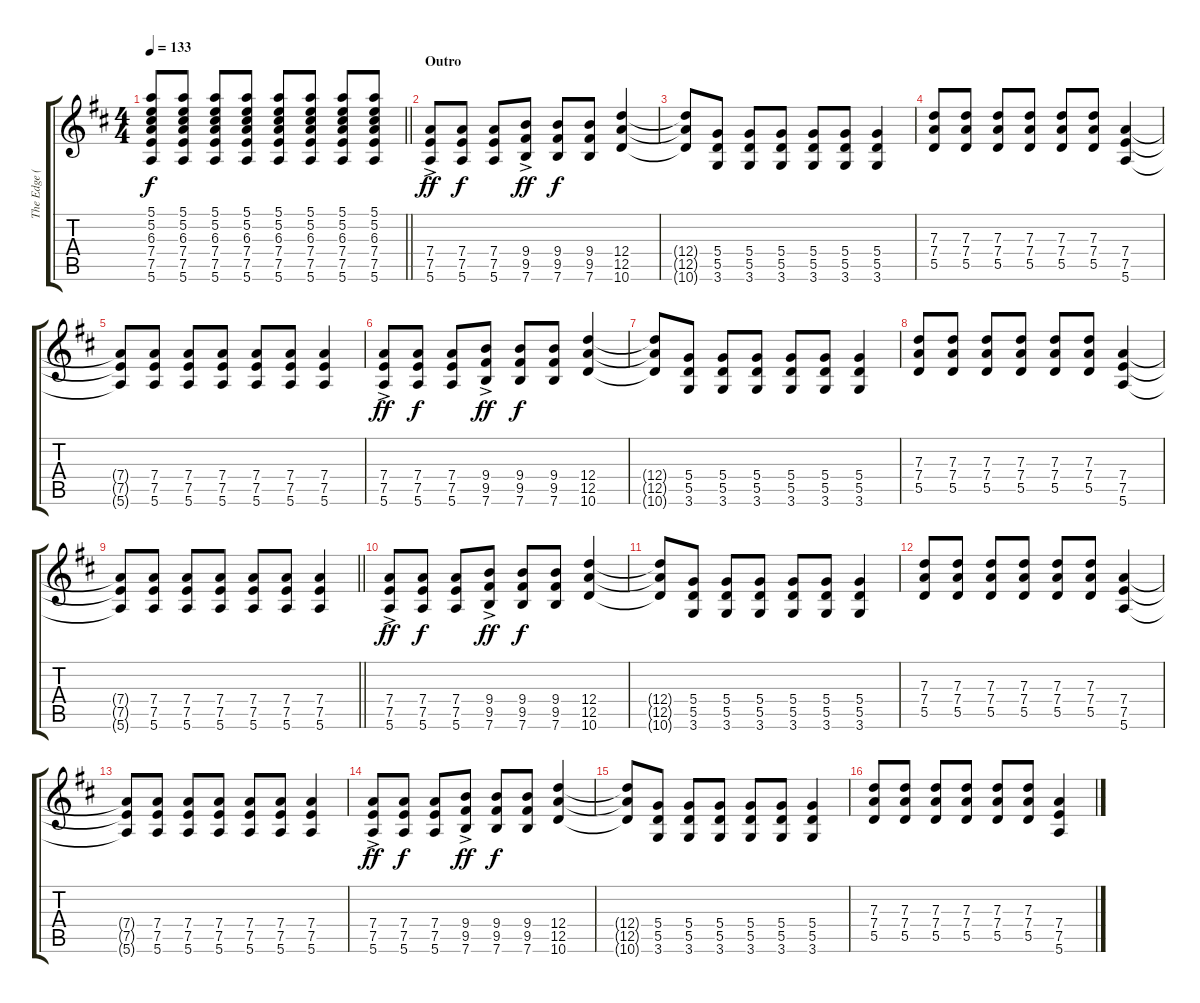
\track ("The Edge (Add)" "The Edge (") {instrument electricguitarjazz}
\staff {score tabs}
\tuning (E4 B3 G3 D3 A2 E2) {hide}
\ts (4 4)
\tempo 133
\clef g2
\barLineRight lightlight
\ks d
(5.1{t} 5.2{t} 6.3{t} 7.4{t} 7.5{t} 5.6{t}).8{dy f} (5.1 5.2 6.3 7.4 7.5 5.6).8 (5.1 5.2 6.3 7.4 7.5 5.6).8 (5.1 5.2 6.3 7.4 7.5 5.6).8 (5.1 5.2 6.3 7.4 7.5 5.6).8 (5.1 5.2 6.3 7.4 7.5 5.6).8 (5.1 5.2 6.3 7.4 7.5 5.6).8 (5.1 5.2 6.3 7.4 7.5 5.6).8 |
\section ("" "Outro")
(7.4{ac} 7.5 5.6).8{dy ff} (7.4 7.5 5.6).8{dy f} (7.4 7.5 5.6).8 (9.4{ac} 9.5 7.6).8{dy ff} (9.4 9.5 7.6).8{dy f} (9.4 9.5 7.6).8 (12.4 12.5 10.6).4 |
(12.4{t} 12.5{t} 10.6{t}).8 (5.4 5.5 3.6).8 (5.4 5.5 3.6).8 (5.4 5.5 3.6).8 (5.4 5.5 3.6).8 (5.4 5.5 3.6).8 (5.4 5.5 3.6).4 |
(7.3 7.4 5.5).8 (7.3 7.4 5.5).8 (7.3 7.4 5.5).8 (7.3 7.4 5.5).8 (7.3 7.4 5.5).8 (7.3 7.4 5.5).8 (7.4 7.5 5.6).4 |
(7.4{t} 7.5{t} 5.6{t}).8 (7.4 7.5 5.6).8 (7.4 7.5 5.6).8 (7.4 7.5 5.6).8 (7.4 7.5 5.6).8 (7.4 7.5 5.6).8 (7.4 7.5 5.6).4 |
(7.4{ac} 7.5 5.6).8{dy ff} (7.4 7.5 5.6).8{dy f} (7.4 7.5 5.6).8 (9.4{ac} 9.5 7.6).8{dy ff} (9.4 9.5 7.6).8{dy f} (9.4 9.5 7.6).8 (12.4 12.5 10.6).4 |
(12.4{t} 12.5{t} 10.6{t}).8 (5.4 5.5 3.6).8 (5.4 5.5 3.6).8 (5.4 5.5 3.6).8 (5.4 5.5 3.6).8 (5.4 5.5 3.6).8 (5.4 5.5 3.6).4 |
(7.3 7.4 5.5).8 (7.3 7.4 5.5).8 (7.3 7.4 5.5).8 (7.3 7.4 5.5).8 (7.3 7.4 5.5).8 (7.3 7.4 5.5).8 (7.4 7.5 5.6).4 |
\barLineRight lightlight
(7.4{t} 7.5{t} 5.6{t}).8 (7.4 7.5 5.6).8 (7.4 7.5 5.6).8 (7.4 7.5 5.6).8 (7.4 7.5 5.6).8 (7.4 7.5 5.6).8 (7.4 7.5 5.6).4 |
(7.4{ac} 7.5 5.6).8{dy ff} (7.4 7.5 5.6).8{dy f} (7.4 7.5 5.6).8 (9.4{ac} 9.5 7.6).8{dy ff} (9.4 9.5 7.6).8{dy f} (9.4 9.5 7.6).8 (12.4 12.5 10.6).4 |
(12.4{t} 12.5{t} 10.6{t}).8 (5.4 5.5 3.6).8 (5.4 5.5 3.6).8 (5.4 5.5 3.6).8 (5.4 5.5 3.6).8 (5.4 5.5 3.6).8 (5.4 5.5 3.6).4 |
(7.3 7.4 5.5).8 (7.3 7.4 5.5).8 (7.3 7.4 5.5).8 (7.3 7.4 5.5).8 (7.3 7.4 5.5).8 (7.3 7.4 5.5).8 (7.4 7.5 5.6).4 |
(7.4{t} 7.5{t} 5.6{t}).8 (7.4 7.5 5.6).8 (7.4 7.5 5.6).8 (7.4 7.5 5.6).8 (7.4 7.5 5.6).8 (7.4 7.5 5.6).8 (7.4 7.5 5.6).4 |
(7.4{ac} 7.5 5.6).8{dy ff} (7.4 7.5 5.6).8{dy f} (7.4 7.5 5.6).8 (9.4{ac} 9.5 7.6).8{dy ff} (9.4 9.5 7.6).8{dy f} (9.4 9.5 7.6).8 (12.4 12.5 10.6).4 |
(12.4{t} 12.5{t} 10.6{t}).8 (5.4 5.5 3.6).8 (5.4 5.5 3.6).8 (5.4 5.5 3.6).8 (5.4 5.5 3.6).8 (5.4 5.5 3.6).8 (5.4 5.5 3.6).4 |
(7.3 7.4 5.5).8 (7.3 7.4 5.5).8 (7.3 7.4 5.5).8 (7.3 7.4 5.5).8 (7.3 7.4 5.5).8 (7.3 7.4 5.5).8 (7.4 7.5 5.6).4
